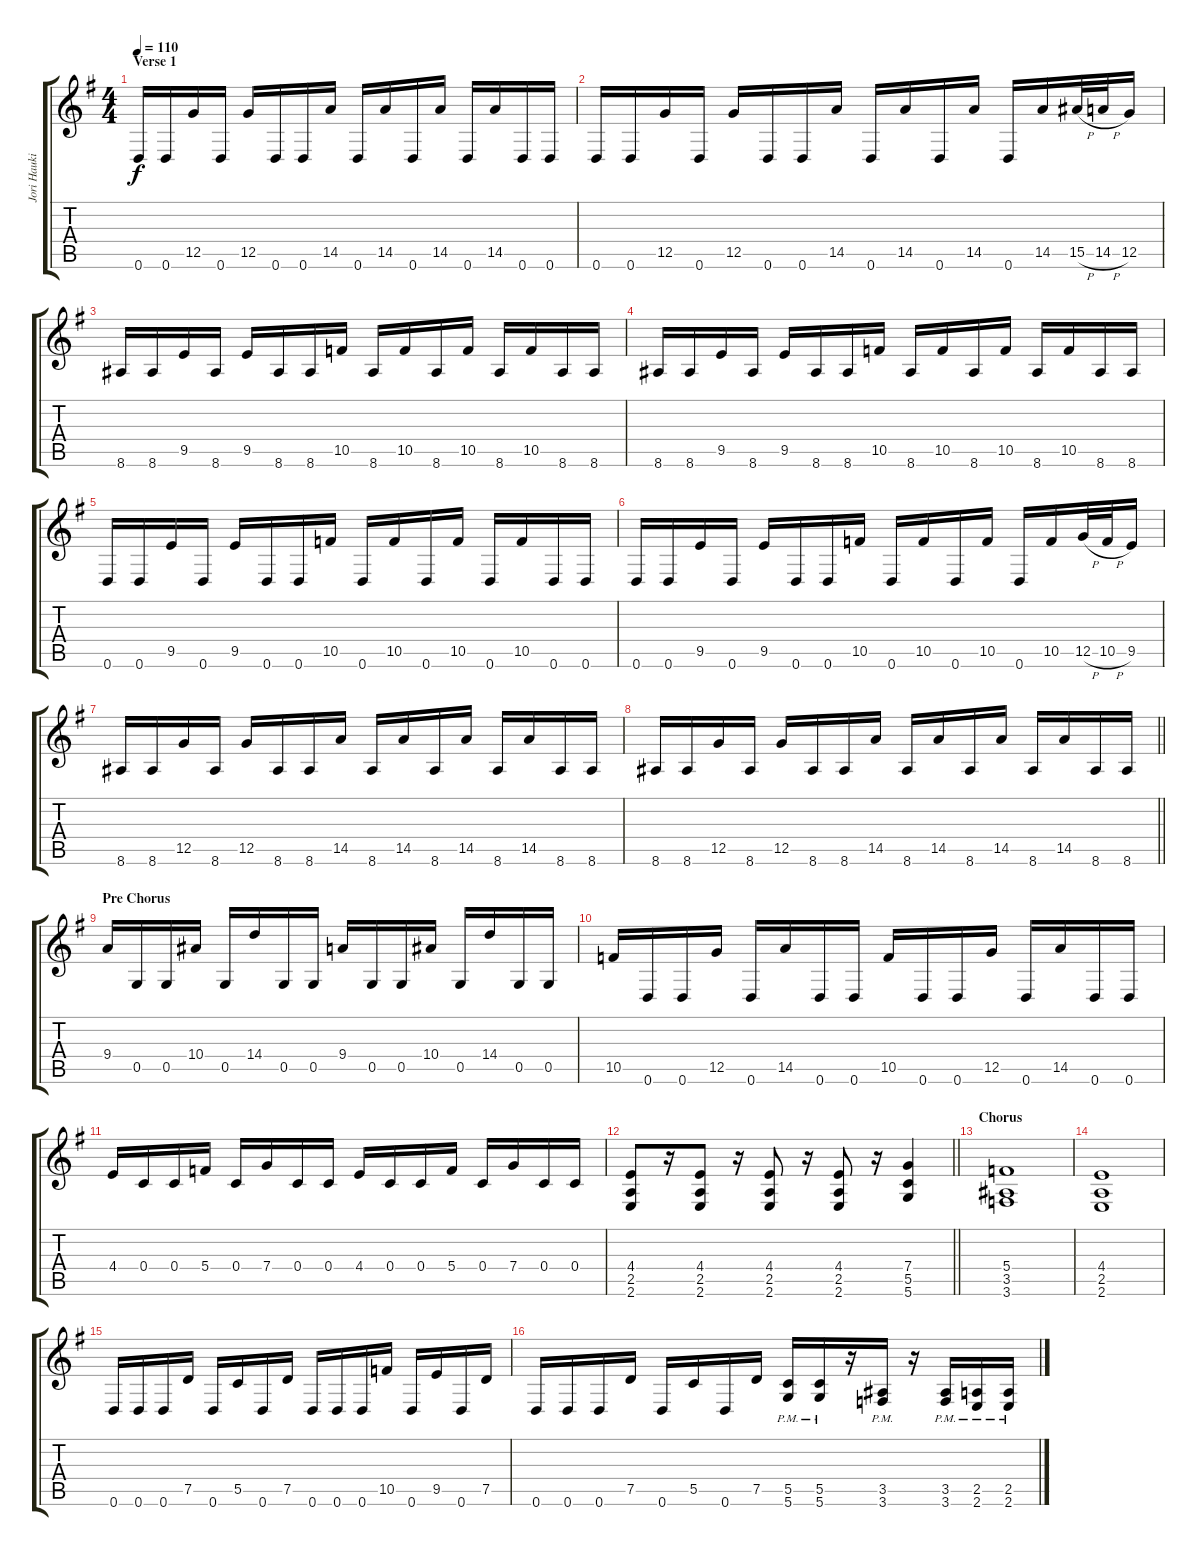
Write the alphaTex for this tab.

\track ("Jori Haukio (guitar)" "Jori Hauki") {instrument distortionguitar}
\staff {score tabs}
\tuning (D4 A3 F3 C3 G2 D2) {hide}
\ts (4 4)
\section ("" "Verse 1")
\tempo 110
\clef g2
\ks eminor
0.6.16{dy f} 0.6.16 12.5.16 0.6.16 12.5.16 0.6.16 0.6.16 14.5.16 0.6.16 14.5.16 0.6.16 14.5.16 0.6.16 14.5.16 0.6.16 0.6.16 |
0.6.16 0.6.16 12.5.16 0.6.16 12.5.16 0.6.16 0.6.16 14.5.16 0.6.16 14.5.16 0.6.16 14.5.16 0.6.16 14.5.16 15.5{h}.32 14.5{h}.32 12.5.16 |
8.6.16 8.6.16 9.5.16 8.6.16 9.5.16 8.6.16 8.6.16 10.5.16 8.6.16 10.5.16 8.6.16 10.5.16 8.6.16 10.5.16 8.6.16 8.6.16 |
8.6.16 8.6.16 9.5.16 8.6.16 9.5.16 8.6.16 8.6.16 10.5.16 8.6.16 10.5.16 8.6.16 10.5.16 8.6.16 10.5.16 8.6.16 8.6.16 |
0.6.16 0.6.16 9.5.16 0.6.16 9.5.16 0.6.16 0.6.16 10.5.16 0.6.16 10.5.16 0.6.16 10.5.16 0.6.16 10.5.16 0.6.16 0.6.16 |
0.6.16 0.6.16 9.5.16 0.6.16 9.5.16 0.6.16 0.6.16 10.5.16 0.6.16 10.5.16 0.6.16 10.5.16 0.6.16 10.5.16 12.5{h}.32 10.5{h}.32 9.5.16 |
8.6.16 8.6.16 12.5.16 8.6.16 12.5.16 8.6.16 8.6.16 14.5.16 8.6.16 14.5.16 8.6.16 14.5.16 8.6.16 14.5.16 8.6.16 8.6.16 |
\barLineRight lightlight
8.6.16 8.6.16 12.5.16 8.6.16 12.5.16 8.6.16 8.6.16 14.5.16 8.6.16 14.5.16 8.6.16 14.5.16 8.6.16 14.5.16 8.6.16 8.6.16 |
\section ("" "Pre Chorus")
9.4.16 0.5.16 0.5.16 10.4.16 0.5.16 14.4.16 0.5.16 0.5.16 9.4.16 0.5.16 0.5.16 10.4.16 0.5.16 14.4.16 0.5.16 0.5.16 |
10.5.16 0.6.16 0.6.16 12.5.16 0.6.16 14.5.16 0.6.16 0.6.16 10.5.16 0.6.16 0.6.16 12.5.16 0.6.16 14.5.16 0.6.16 0.6.16 |
4.4.16 0.4.16 0.4.16 5.4.16 0.4.16 7.4.16 0.4.16 0.4.16 4.4.16 0.4.16 0.4.16 5.4.16 0.4.16 7.4.16 0.4.16 0.4.16 |
\barLineRight lightlight
(4.4 2.5 2.6).8 r.16 (4.4 2.5 2.6).8 r.16 (4.4 2.5 2.6).8 r.16 (4.4 2.5 2.6).8 r.16 (7.4 5.5 5.6).4 |
\section ("" "Chorus")
(5.4 3.5 3.6).1 |
(4.4 2.5 2.6).1 |
0.6.16 0.6.16 0.6.16 7.5.16 0.6.16 5.5.16 0.6.16 7.5.16 0.6.16 0.6.16 0.6.16 10.5.16 0.6.16 9.5.16 0.6.16 7.5.16 |
0.6.16 0.6.16 0.6.16 7.5.16 0.6.16 5.5.16 0.6.16 7.5.16 (5.5{pm} 5.6{pm}).16 (5.5{pm} 5.6{pm}).16 r.16 (3.5{pm} 3.6{pm}).16 r.16 (3.5{pm} 3.6{pm}).16 (2.5{pm} 2.6{pm}).16 (2.5{pm} 2.6{pm}).16
